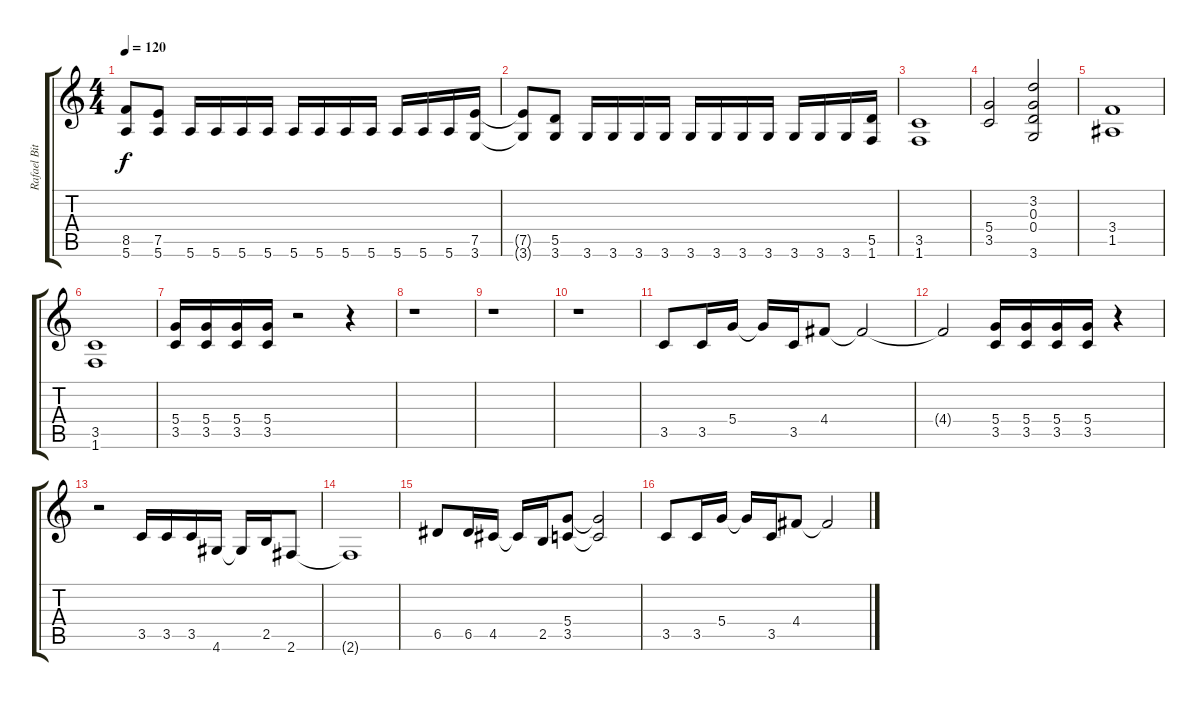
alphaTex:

\track ("Rafael Bittencourt" "Rafael Bit") {instrument distortionguitar}
\staff {score tabs}
\tuning (E4 B3 G3 D3 A2 E2) {hide}
\ts (4 4)
\tempo 120
\clef g2
\ks c
(8.5{t} 5.6{t}).8{dy f} (7.5 5.6).8 5.6.16 5.6.16 5.6.16 5.6.16 5.6.16 5.6.16 5.6.16 5.6.16 5.6.16 5.6.16 5.6.16 (7.5 3.6).16 |
(7.5{t} 3.6{t}).8 (5.5 3.6).8 3.6.16 3.6.16 3.6.16 3.6.16 3.6.16 3.6.16 3.6.16 3.6.16 3.6.16 3.6.16 3.6.16 (5.5 1.6).16 |
(3.5 1.6).1 |
(5.4 3.5).2 (3.2 0.3 0.4 3.6).2 |
(3.4 1.5).1 |
(3.5 1.6).1 |
(5.4 3.5).16 (5.4 3.5).16 (5.4 3.5).16 (5.4 3.5).16 r.2 r.4 |
r.1 |
r.1 |
r.1 |
3.5.8 3.5.16 5.4.16 5.4{t}.16 3.5.16 4.4.8 4.4{t}.2 |
4.4{t}.2 (5.4 3.5).16 (5.4 3.5).16 (5.4 3.5).16 (5.4 3.5).16 r.4 |
r.2 3.5.16 3.5.16 3.5.16 4.6.16 4.6{t}.16 2.5.16 2.6.8 |
2.6{t}.1 |
6.5.8 6.5.16 4.5.16 4.5{t}.16 2.5.16 (5.4 3.5).8 (5.4{t} 3.5{t}).2 |
3.5.8 3.5.16 5.4.16 5.4{t}.16 3.5.16 4.4.8 4.4{t}.2
